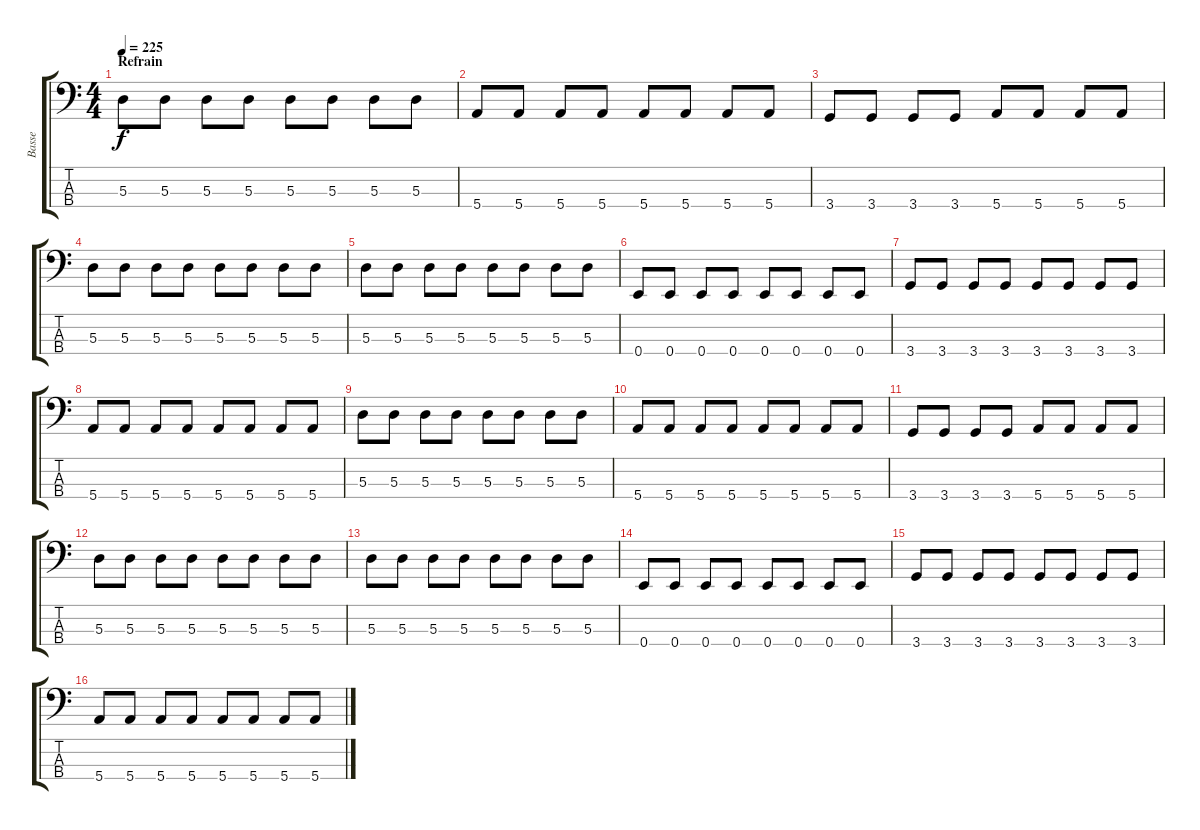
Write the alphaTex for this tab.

\track ("Basse" "Basse") {instrument electricbassfinger}
\staff {score tabs}
\tuning (G2 D2 A1 E1) {hide}
\ts (4 4)
\section ("" "Refrain")
\tempo 225
\clef f4
\ks c
5.3.8{dy f} 5.3.8 5.3.8 5.3.8 5.3.8 5.3.8 5.3.8 5.3.8 |
5.4.8 5.4.8 5.4.8 5.4.8 5.4.8 5.4.8 5.4.8 5.4.8 |
3.4.8 3.4.8 3.4.8 3.4.8 5.4.8 5.4.8 5.4.8 5.4.8 |
5.3.8 5.3.8 5.3.8 5.3.8 5.3.8 5.3.8 5.3.8 5.3.8 |
5.3.8 5.3.8 5.3.8 5.3.8 5.3.8 5.3.8 5.3.8 5.3.8 |
0.4.8 0.4.8 0.4.8 0.4.8 0.4.8 0.4.8 0.4.8 0.4.8 |
3.4.8 3.4.8 3.4.8 3.4.8 3.4.8 3.4.8 3.4.8 3.4.8 |
5.4.8 5.4.8 5.4.8 5.4.8 5.4.8 5.4.8 5.4.8 5.4.8 |
5.3.8 5.3.8 5.3.8 5.3.8 5.3.8 5.3.8 5.3.8 5.3.8 |
5.4.8 5.4.8 5.4.8 5.4.8 5.4.8 5.4.8 5.4.8 5.4.8 |
3.4.8 3.4.8 3.4.8 3.4.8 5.4.8 5.4.8 5.4.8 5.4.8 |
5.3.8 5.3.8 5.3.8 5.3.8 5.3.8 5.3.8 5.3.8 5.3.8 |
5.3.8 5.3.8 5.3.8 5.3.8 5.3.8 5.3.8 5.3.8 5.3.8 |
0.4.8 0.4.8 0.4.8 0.4.8 0.4.8 0.4.8 0.4.8 0.4.8 |
3.4.8 3.4.8 3.4.8 3.4.8 3.4.8 3.4.8 3.4.8 3.4.8 |
5.4.8 5.4.8 5.4.8 5.4.8 5.4.8 5.4.8 5.4.8 5.4.8
